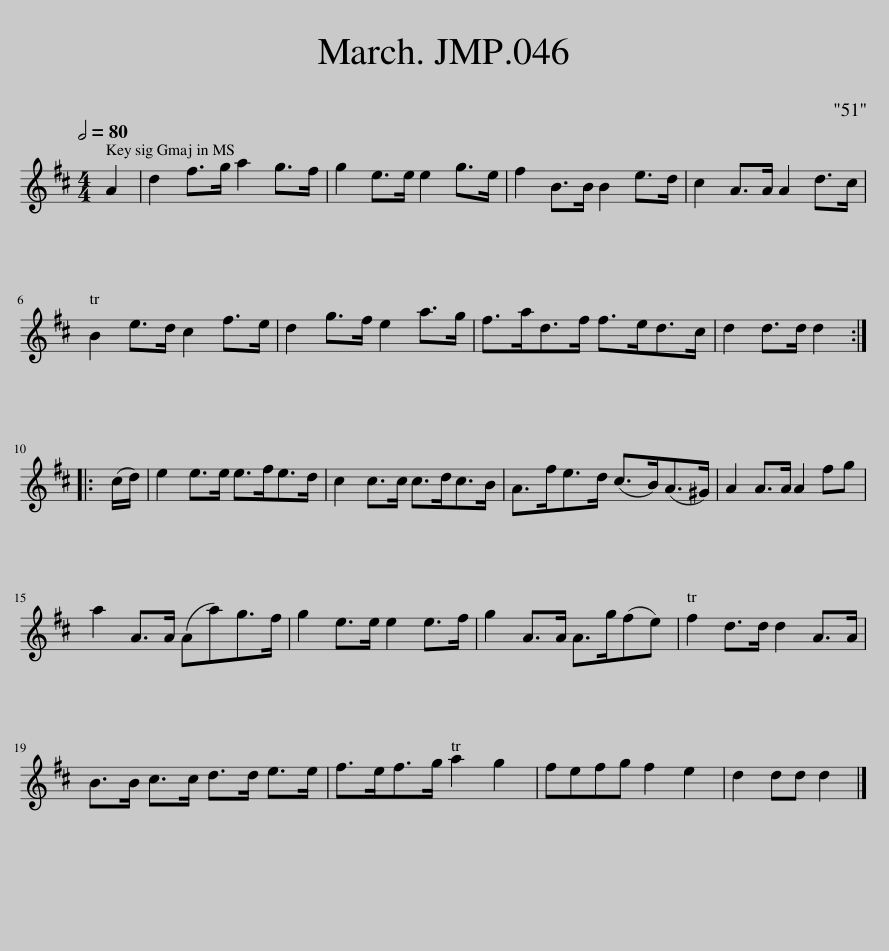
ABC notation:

X:1
L:1/8
Q:1/2=80
M:4/4
I:linebreak $
K:D
V:1 treble
V:1
 A2 | d2 f>g a2 g>f | g2 e>e e2 g>e | f2 B>B B2 e>d | c2 A>A A2 d>c |$ %5
 B2 e>d c2 f>e | d2 g>f e2 a>g | f>ad>f f>ed>c | d2 d>d d2 ::$ (c/d/) | %10
 e2 e>e e>fe>d | c2 c>c c>dc>B | A>fe>d (c>B)(A>^G) | A2 A>A A2 fg |$ a2 A>A (Aa)g>f | %15
 g2 e>e e2 e>f | g2 A>A A>g(fe) | f2 d>d d2 A>A |$ B>B c>c d>d e>e | f>ef>g a2 g2 | %20
 fefg f2 e2 | d2 dd d2 |] %22
